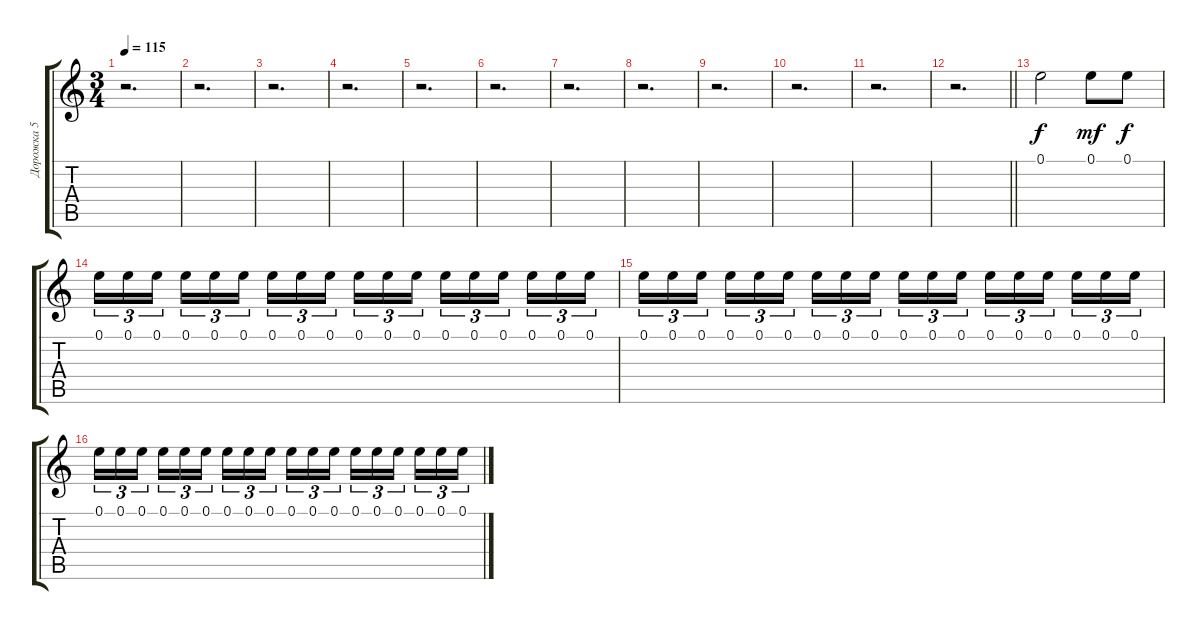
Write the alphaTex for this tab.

\track ("Дорожка 5" "Дорожка 5") {instrument electricguitarclean}
\staff {score tabs}
\tuning (E4 B3 G3 D3 A2 E2) {hide}
\ts (3 4)
\tempo 115
\clef g2
\ks c
r.2{d dy f} |
r.2{d} |
r.2{d} |
r.2{d} |
r.2{d} |
r.2{d} |
r.2{d} |
r.2{d} |
r.2{d} |
r.2{d} |
r.2{d} |
\barLineRight lightlight
r.2{d} |
0.1.2 0.1.8{dy mf} 0.1.8{dy f} |
0.1.16{tu (3 2)} 0.1.16{tu (3 2)} 0.1.16{tu (3 2) beam splitsecondary} 0.1.16{tu (3 2)} 0.1.16{tu (3 2)} 0.1.16{tu (3 2)} 0.1.16{tu (3 2)} 0.1.16{tu (3 2)} 0.1.16{tu (3 2) beam splitsecondary} 0.1.16{tu (3 2)} 0.1.16{tu (3 2)} 0.1.16{tu (3 2)} 0.1.16{tu (3 2)} 0.1.16{tu (3 2)} 0.1.16{tu (3 2) beam splitsecondary} 0.1.16{tu (3 2)} 0.1.16{tu (3 2)} 0.1.16{tu (3 2)} |
0.1.16{tu (3 2)} 0.1.16{tu (3 2)} 0.1.16{tu (3 2) beam splitsecondary} 0.1.16{tu (3 2)} 0.1.16{tu (3 2)} 0.1.16{tu (3 2)} 0.1.16{tu (3 2)} 0.1.16{tu (3 2)} 0.1.16{tu (3 2) beam splitsecondary} 0.1.16{tu (3 2)} 0.1.16{tu (3 2)} 0.1.16{tu (3 2)} 0.1.16{tu (3 2)} 0.1.16{tu (3 2)} 0.1.16{tu (3 2) beam splitsecondary} 0.1.16{tu (3 2)} 0.1.16{tu (3 2)} 0.1.16{tu (3 2)} |
0.1.16{tu (3 2)} 0.1.16{tu (3 2)} 0.1.16{tu (3 2) beam splitsecondary} 0.1.16{tu (3 2)} 0.1.16{tu (3 2)} 0.1.16{tu (3 2)} 0.1.16{tu (3 2)} 0.1.16{tu (3 2)} 0.1.16{tu (3 2) beam splitsecondary} 0.1.16{tu (3 2)} 0.1.16{tu (3 2)} 0.1.16{tu (3 2)} 0.1.16{tu (3 2)} 0.1.16{tu (3 2)} 0.1.16{tu (3 2) beam splitsecondary} 0.1.16{tu (3 2)} 0.1.16{tu (3 2)} 0.1.16{tu (3 2)}
